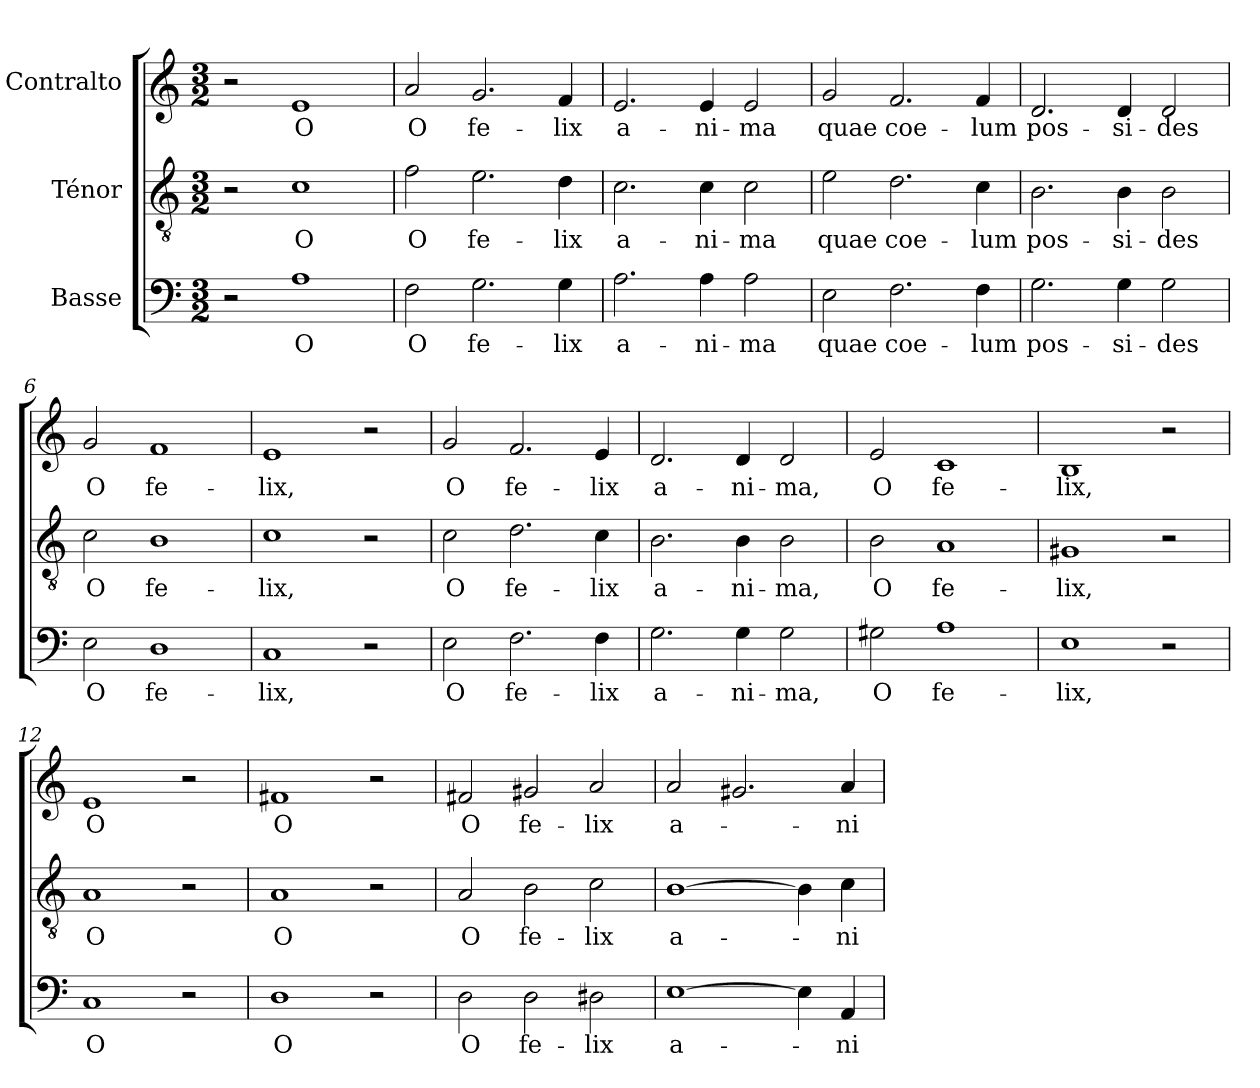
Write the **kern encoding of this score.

**kern	**text	**kern	**text	**kern	**text
*part3	*part3	*part2	*part2	*part1	*part1
*staff3	*staff3	*staff2	*staff2	*staff1	*staff1
*I"Basse	*	*I"Ténor	*	*I"Contralto	*
*clefF4	*	*clefGv2	*	*clefG2	*
*k[]	*	*k[]	*	*k[]	*
*C:	*	*C:	*	*C:	*
*M3/2	*	*M3/2	*	*M3/2	*
=1	=1	=1	=1	=1	=1
2r	.	2r	.	2r	.
!	!LO:LY:b	!	!LO:LY:b	!	!LO:LY:b
1A	O	1c	O	1e	O
=2	=2	=2	=2	=2	=2
!	!LO:LY:b	!	!LO:LY:b	!	!LO:LY:b
2F\	O	2f\	O	2a/	O
!	!LO:LY:b	!	!LO:LY:b	!	!LO:LY:b
2.G\	fe-	2.e\	fe-	2.g/	fe-
!	!LO:LY:b	!	!LO:LY:b	!	!LO:LY:b
4G\	-lix	4d\	-lix	4f/	-lix
=3	=3	=3	=3	=3	=3
!	!LO:LY:b	!	!LO:LY:b	!	!LO:LY:b
2.A\	a-	2.c\	a-	2.e/	a-
!	!LO:LY:b	!	!LO:LY:b	!	!LO:LY:b
4A\	-ni-	4c\	-ni-	4e/	-ni-
!	!LO:LY:b	!	!LO:LY:b	!	!LO:LY:b
2A\	-ma	2c\	-ma	2e/	-ma
=4	=4	=4	=4	=4	=4
!	!LO:LY:b	!	!LO:LY:b	!	!LO:LY:b
2E\	quae	2e\	quae	2g/	quae
!	!LO:LY:b	!	!LO:LY:b	!	!LO:LY:b
2.F\	coe-	2.d\	coe-	2.f/	coe-
!	!LO:LY:b	!	!LO:LY:b	!	!LO:LY:b
4F\	-lum	4c\	-lum	4f/	-lum
!!LO:LB:g=z
=5	=5	=5	=5	=5	=5
!	!LO:LY:b	!	!LO:LY:b	!	!LO:LY:b
2.G\	pos-	2.B\	pos-	2.d/	pos-
!	!LO:LY:b	!	!LO:LY:b	!	!LO:LY:b
4G\	-si-	4B\	-si-	4d/	-si-
!	!LO:LY:b	!	!LO:LY:b	!	!LO:LY:b
2G\	-des	2B\	-des	2d/	-des
=6	=6	=6	=6	=6	=6
!	!LO:LY:b	!	!LO:LY:b	!	!LO:LY:b
2E\	O	2c\	O	2g/	O
!	!LO:LY:b	!	!LO:LY:b	!	!LO:LY:b
1D	fe-	1B	fe-	1f	fe-
=7	=7	=7	=7	=7	=7
!	!LO:LY:b	!	!LO:LY:b	!	!LO:LY:b
1C	-lix,	1c	-lix,	1e	-lix,
2r	.	2r	.	2r	.
=8	=8	=8	=8	=8	=8
!	!LO:LY:b	!	!LO:LY:b	!	!LO:LY:b
2E\	O	2c\	O	2g/	O
!	!LO:LY:b	!	!LO:LY:b	!	!LO:LY:b
2.F\	fe-	2.d\	fe-	2.f/	fe-
!	!LO:LY:b	!	!LO:LY:b	!	!LO:LY:b
4F\	-lix	4c\	-lix	4e/	-lix
=9	=9	=9	=9	=9	=9
!	!LO:LY:b	!	!LO:LY:b	!	!LO:LY:b
2.G\	a-	2.B\	a-	2.d/	a-
!	!LO:LY:b	!	!LO:LY:b	!	!LO:LY:b
4G\	-ni-	4B\	-ni-	4d/	-ni-
!	!LO:LY:b	!	!LO:LY:b	!	!LO:LY:b
2G\	-ma,	2B\	-ma,	2d/	-ma,
!!LO:LB:g=z
=10	=10	=10	=10	=10	=10
!	!LO:LY:b	!	!LO:LY:b	!	!LO:LY:b
2G#X\	O	2B\	O	2e/	O
!	!LO:LY:b	!	!LO:LY:b	!	!LO:LY:b
1A	fe-	1A	fe-	1c	fe-
=11	=11	=11	=11	=11	=11
!	!LO:LY:b	!	!LO:LY:b	!	!LO:LY:b
1E	-lix,	1G#X	-lix,	1B	-lix,
2r	.	2r	.	2r	.
=12	=12	=12	=12	=12	=12
!	!LO:LY:b	!	!LO:LY:b	!	!LO:LY:b
1C	O	1A	O	1e	O
2r	.	2r	.	2r	.
=13	=13	=13	=13	=13	=13
!	!LO:LY:b	!	!LO:LY:b	!	!LO:LY:b
1D	O	1A	O	1f#X	O
2r	.	2r	.	2r	.
=14	=14	=14	=14	=14	=14
!	!LO:LY:b	!	!LO:LY:b	!	!LO:LY:b
2D\	O	2A/	O	2f#X/	O
!	!LO:LY:b	!	!LO:LY:b	!	!LO:LY:b
2D\	fe-	2B\	fe-	2g#X/	fe-
!	!LO:LY:b	!	!LO:LY:b	!	!LO:LY:b
2D#X\	-lix	2c\	-lix	2a/	-lix
!!LO:PB:g=z
=15	=15	=15	=15	=15	=15
!	!LO:LY:b	!	!LO:LY:b	!	!LO:LY:b
[>1E	a-	[>1B	a-	2a/	a-
.	.	.	.	2.g#X/	.
4E\]	.	4B\]	.	.	.
!	!LO:LY:b	!	!LO:LY:b	!	!LO:LY:b
4AA/	-ni-	4c\	-ni-	4a/	-ni-
=	=	=	=	=	=
*-	*-	*-	*-	*-	*-
